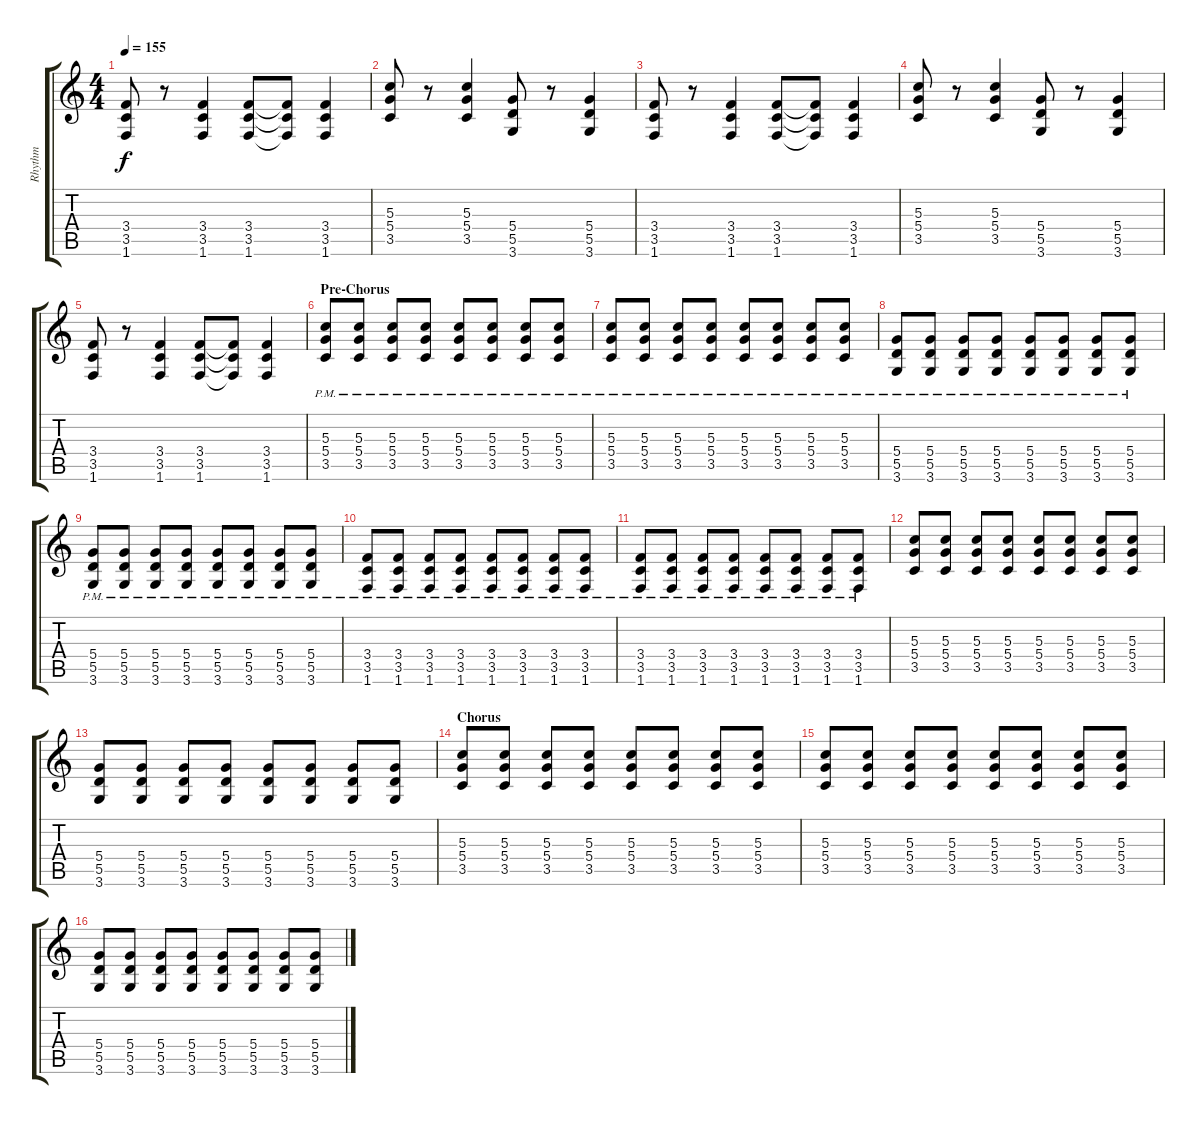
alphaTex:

\track ("Rhythm" "Rhythm") {instrument distortionguitar}
\staff {score tabs}
\tuning (E4 B3 G3 D3 A2 E2) {hide}
\ts (4 4)
\tempo 155
\clef g2
\ks c
(3.4 3.5 1.6).8{dy f} r.8 (3.4 3.5 1.6).4 (3.4 3.5 1.6).8 (3.4{t} 3.5{t} 1.6{t}).8 (3.4 3.5 1.6).4 |
(5.3 5.4 3.5).8 r.8 (5.3 5.4 3.5).4 (5.4 5.5 3.6).8 r.8 (5.4 5.5 3.6).4 |
(3.4 3.5 1.6).8 r.8 (3.4 3.5 1.6).4 (3.4 3.5 1.6).8 (3.4{t} 3.5{t} 1.6{t}).8 (3.4 3.5 1.6).4 |
(5.3 5.4 3.5).8 r.8 (5.3 5.4 3.5).4 (5.4 5.5 3.6).8 r.8 (5.4 5.5 3.6).4 |
(3.4 3.5 1.6).8 r.8 (3.4 3.5 1.6).4 (3.4 3.5 1.6).8 (3.4{t} 3.5{t} 1.6{t}).8 (3.4 3.5 1.6).4 |
\section ("" "Pre-Chorus")
(5.3{pm} 5.4{pm} 3.5{pm}).8 (5.3{pm} 5.4{pm} 3.5{pm}).8 (5.3{pm} 5.4{pm} 3.5{pm}).8 (5.3{pm} 5.4{pm} 3.5{pm}).8 (5.3{pm} 5.4{pm} 3.5{pm}).8 (5.3{pm} 5.4{pm} 3.5{pm}).8 (5.3{pm} 5.4{pm} 3.5{pm}).8 (5.3{pm} 5.4{pm} 3.5{pm}).8 |
(5.3{pm} 5.4{pm} 3.5{pm}).8 (5.3{pm} 5.4{pm} 3.5{pm}).8 (5.3{pm} 5.4{pm} 3.5{pm}).8 (5.3{pm} 5.4{pm} 3.5{pm}).8 (5.3{pm} 5.4{pm} 3.5{pm}).8 (5.3{pm} 5.4{pm} 3.5{pm}).8 (5.3{pm} 5.4{pm} 3.5{pm}).8 (5.3{pm} 5.4{pm} 3.5{pm}).8 |
(5.4{pm} 5.5{pm} 3.6{pm}).8 (5.4{pm} 5.5{pm} 3.6{pm}).8 (5.4{pm} 5.5{pm} 3.6{pm}).8 (5.4{pm} 5.5{pm} 3.6{pm}).8 (5.4{pm} 5.5{pm} 3.6{pm}).8 (5.4{pm} 5.5{pm} 3.6{pm}).8 (5.4{pm} 5.5{pm} 3.6{pm}).8 (5.4{pm} 5.5{pm} 3.6{pm}).8 |
(5.4{pm} 5.5{pm} 3.6{pm}).8 (5.4{pm} 5.5{pm} 3.6{pm}).8 (5.4{pm} 5.5{pm} 3.6{pm}).8 (5.4{pm} 5.5{pm} 3.6{pm}).8 (5.4{pm} 5.5{pm} 3.6{pm}).8 (5.4{pm} 5.5{pm} 3.6{pm}).8 (5.4{pm} 5.5{pm} 3.6{pm}).8 (5.4{pm} 5.5{pm} 3.6{pm}).8 |
(3.4{pm} 3.5{pm} 1.6{pm}).8 (3.4{pm} 3.5{pm} 1.6{pm}).8 (3.4{pm} 3.5{pm} 1.6{pm}).8 (3.4{pm} 3.5{pm} 1.6{pm}).8 (3.4{pm} 3.5{pm} 1.6{pm}).8 (3.4{pm} 3.5{pm} 1.6{pm}).8 (3.4{pm} 3.5{pm} 1.6{pm}).8 (3.4{pm} 3.5{pm} 1.6{pm}).8 |
(3.4{pm} 3.5{pm} 1.6{pm}).8 (3.4{pm} 3.5{pm} 1.6{pm}).8 (3.4{pm} 3.5{pm} 1.6{pm}).8 (3.4{pm} 3.5{pm} 1.6{pm}).8 (3.4{pm} 3.5{pm} 1.6{pm}).8 (3.4{pm} 3.5{pm} 1.6{pm}).8 (3.4{pm} 3.5{pm} 1.6{pm}).8 (3.4{pm} 3.5{pm} 1.6{pm}).8 |
(5.3 5.4 3.5).8 (5.3 5.4 3.5).8 (5.3 5.4 3.5).8 (5.3 5.4 3.5).8 (5.3 5.4 3.5).8 (5.3 5.4 3.5).8 (5.3 5.4 3.5).8 (5.3 5.4 3.5).8 |
(5.4 5.5 3.6).8 (5.4 5.5 3.6).8 (5.4 5.5 3.6).8 (5.4 5.5 3.6).8 (5.4 5.5 3.6).8 (5.4 5.5 3.6).8 (5.4 5.5 3.6).8 (5.4 5.5 3.6).8 |
\section ("" "Chorus")
(5.3 5.4 3.5).8{volume 14 instrument distortionguitar} (5.3 5.4 3.5).8 (5.3 5.4 3.5).8 (5.3 5.4 3.5).8 (5.3 5.4 3.5).8 (5.3 5.4 3.5).8 (5.3 5.4 3.5).8 (5.3 5.4 3.5).8 |
(5.3 5.4 3.5).8 (5.3 5.4 3.5).8 (5.3 5.4 3.5).8 (5.3 5.4 3.5).8 (5.3 5.4 3.5).8 (5.3 5.4 3.5).8 (5.3 5.4 3.5).8 (5.3 5.4 3.5).8 |
(5.4 5.5 3.6).8 (5.4 5.5 3.6).8 (5.4 5.5 3.6).8 (5.4 5.5 3.6).8 (5.4 5.5 3.6).8 (5.4 5.5 3.6).8 (5.4 5.5 3.6).8 (5.4 5.5 3.6).8
